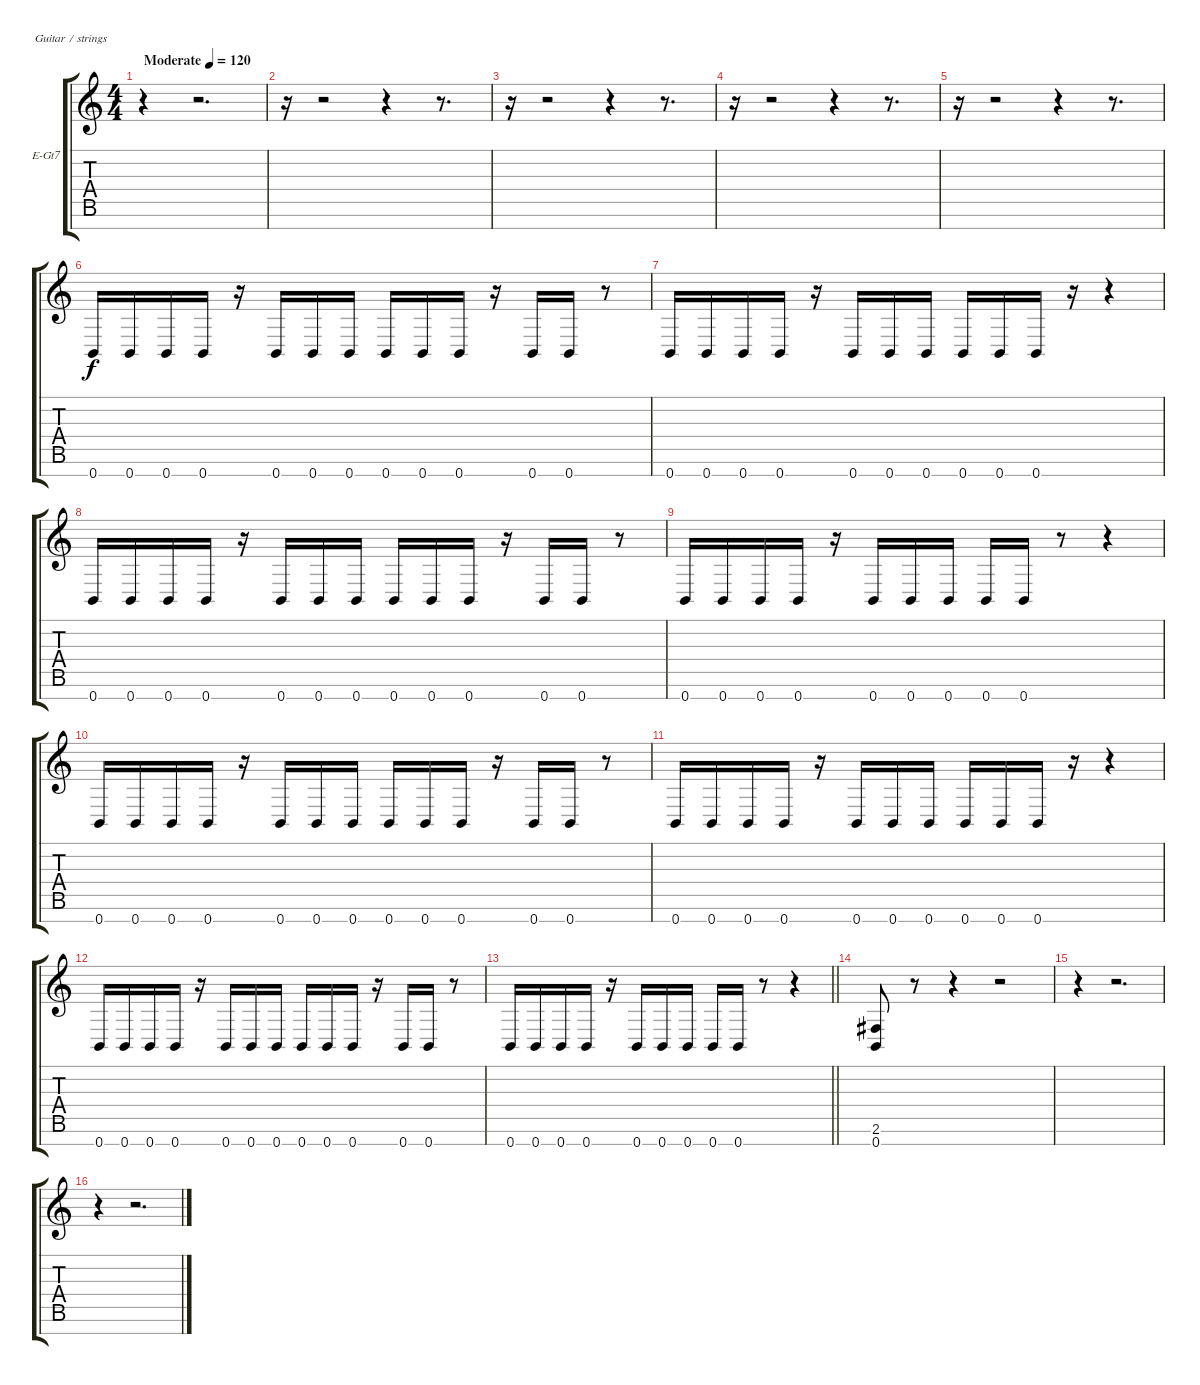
\bracketExtendMode groupsimilarinstruments
\firstSystemTrackNameOrientation horizontal
\otherSystemsTrackNameOrientation horizontal
\track ("Track 2" "E-Gt7") {instrument distortionguitar}
\staff {score tabs}
\tuning (E4 B3 G3 D3 A2 E2 B1)
\ts (4 4)
\beaming (8 2 2 2 2)
\tempo (120 "Moderate")
\clef g2
\ks c
r.4{dy f instrument distortionguitar} r.2{d} |
r.16 r.2 r.4 r.8{d} |
r.16 r.2 r.4 r.8{d} |
r.16 r.2 r.4 r.8{d} |
r.16 r.2 r.4 r.8{d} |
0.7.16 0.7.16 0.7.16 0.7.16 r.16 0.7.16 0.7.16 0.7.16 0.7.16 0.7.16 0.7.16 r.16 0.7.16 0.7.16 r.8 |
0.7.16 0.7.16 0.7.16 0.7.16 r.16 0.7.16 0.7.16 0.7.16 0.7.16 0.7.16 0.7.16 r.16 r.4 |
0.7.16 0.7.16 0.7.16 0.7.16 r.16 0.7.16 0.7.16 0.7.16 0.7.16 0.7.16 0.7.16 r.16 0.7.16 0.7.16 r.8 |
0.7.16 0.7.16 0.7.16 0.7.16 r.16 0.7.16 0.7.16 0.7.16 0.7.16 0.7.16 r.8 r.4 |
0.7.16 0.7.16 0.7.16 0.7.16 r.16 0.7.16 0.7.16 0.7.16 0.7.16 0.7.16 0.7.16 r.16 0.7.16 0.7.16 r.8 |
0.7.16 0.7.16 0.7.16 0.7.16 r.16 0.7.16 0.7.16 0.7.16 0.7.16 0.7.16 0.7.16 r.16 r.4 |
0.7.16 0.7.16 0.7.16 0.7.16 r.16 0.7.16 0.7.16 0.7.16 0.7.16 0.7.16 0.7.16 r.16 0.7.16 0.7.16 r.8 |
\barLineRight lightlight
0.7.16 0.7.16 0.7.16 0.7.16 r.16 0.7.16 0.7.16 0.7.16 0.7.16 0.7.16 r.8 r.4 |
(2.6 0.7).8 r.8 r.4 r.2 |
r.4 r.2{d} |
r.4 r.2{d}
